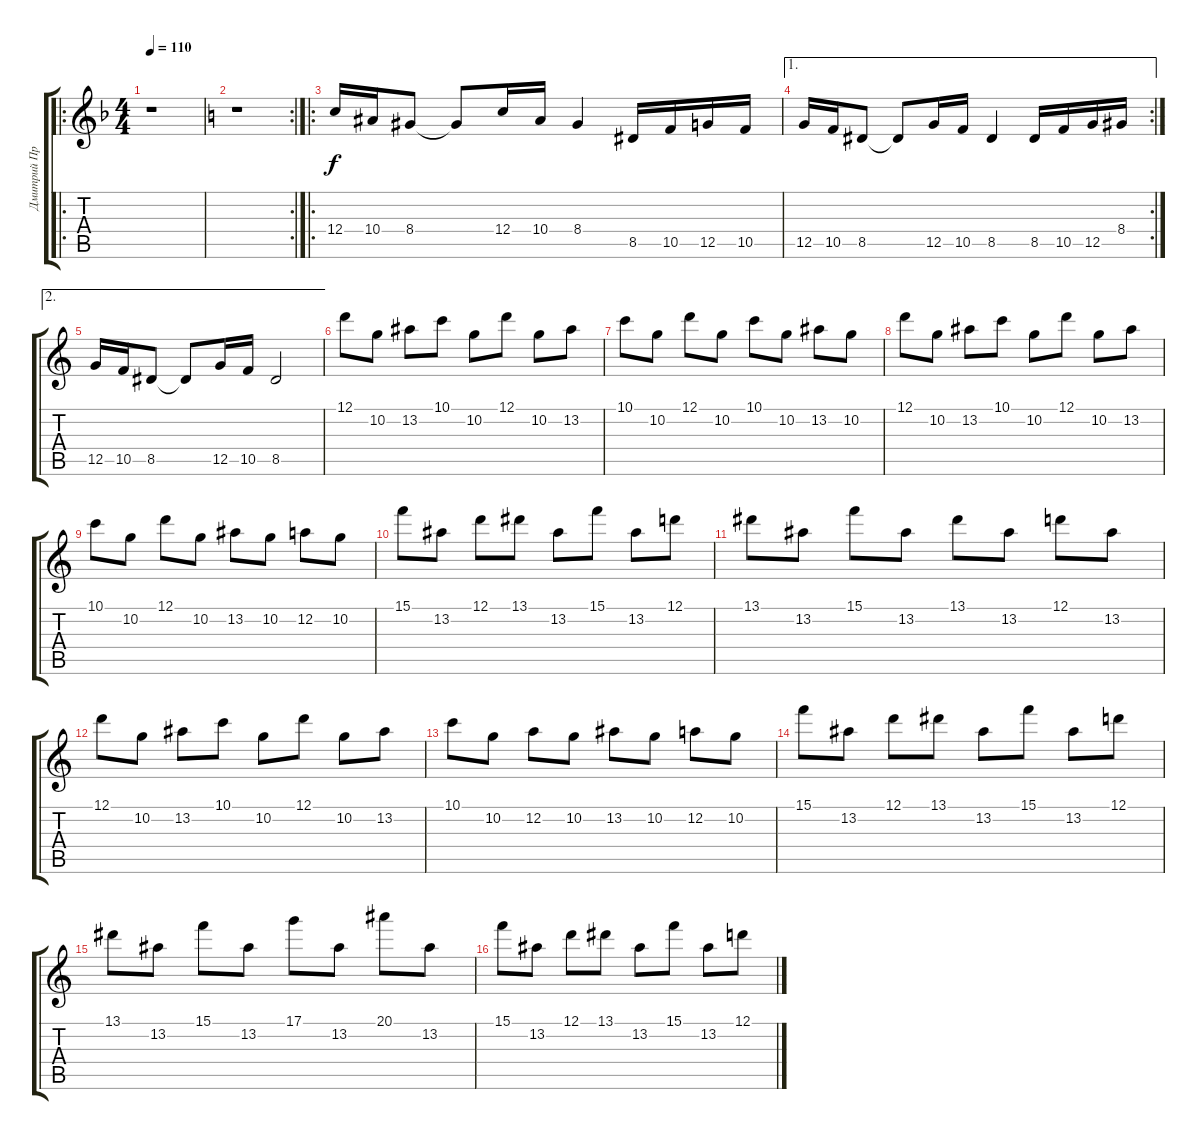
\track ("Дмитрий Процко" "Дмитрий Пр") {instrument distortionguitar}
\staff {score tabs}
\tuning (D4 A3 F3 C3 G2 C2) {hide}
\ro
\ts (4 4)
\tempo 110
\clef g2
\ks f
r.1{dy f} |
\rc 2
\ks c
r.1 |
\ro
12.4.16 10.4.16 8.4.8 8.4{t}.8 12.4.16 10.4.16 8.4.4 8.5.16 10.5.16 12.5.16 10.5.16 |
\ae 1
\rc 2
12.5.16 10.5.16 8.5.8 8.5{t}.8 12.5.16 10.5.16 8.5.4 8.5.16 10.5.16 12.5.16 8.4.16 |
\ae 2
12.5.16 10.5.16 8.5.8 8.5{t}.8 12.5.16 10.5.16 8.5.2 |
12.1.8 10.2.8 13.2.8 10.1.8 10.2.8 12.1.8 10.2.8 13.2.8 |
10.1.8 10.2.8 12.1.8 10.2.8 10.1.8 10.2.8 13.2.8 10.2.8 |
12.1.8 10.2.8 13.2.8 10.1.8 10.2.8 12.1.8 10.2.8 13.2.8 |
10.1.8 10.2.8 12.1.8 10.2.8 13.2.8 10.2.8 12.2.8 10.2.8 |
15.1.8 13.2.8 12.1.8 13.1.8 13.2.8 15.1.8 13.2.8 12.1.8 |
13.1.8 13.2.8 15.1.8 13.2.8 13.1.8 13.2.8 12.1.8 13.2.8 |
12.1.8 10.2.8 13.2.8 10.1.8 10.2.8 12.1.8 10.2.8 13.2.8 |
10.1.8 10.2.8 12.2.8 10.2.8 13.2.8 10.2.8 12.2.8 10.2.8 |
15.1.8 13.2.8 12.1.8 13.1.8 13.2.8 15.1.8 13.2.8 12.1.8 |
13.1.8 13.2.8 15.1.8 13.2.8 17.1.8 13.2.8 20.1.8 13.2.8 |
15.1.8 13.2.8 12.1.8 13.1.8 13.2.8 15.1.8 13.2.8 12.1.8
